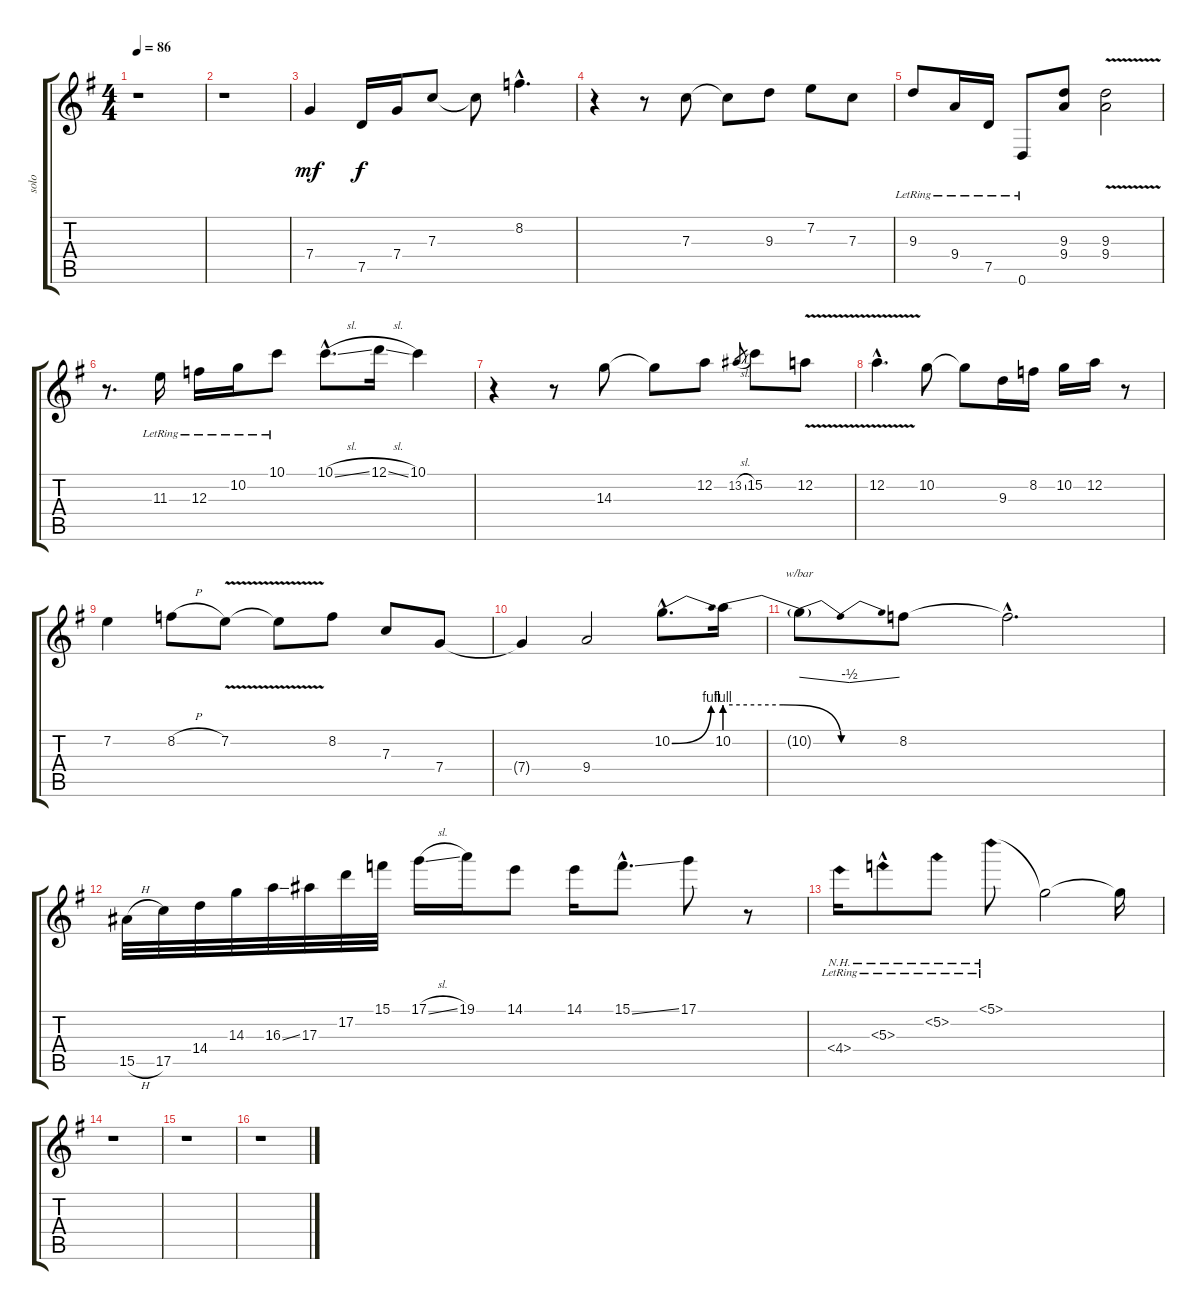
\track ("solo" "solo") {instrument overdrivenguitar}
\staff {score tabs}
\tuning (D4 A3 F3 C3 G2 D2) {hide}
\ts (4 4)
\tempo 86
\clef g2
\ks g
r.1{dy mf instrument overdrivenguitar} |
r.1 |
7.4.4 7.5.16{dy f} 7.4.16 7.3.8 7.3{t}.8 8.2{hac}.4{d} |
r.4 r.8 7.3.8 7.3{t}.8 9.3.8 7.2.8 7.3.8 |
9.3{lr}.8 9.4{lr}.16 7.5{lr}.16 0.6{lr}.8 (9.3 9.4).8 (9.3{v} 9.4).2 |
r.8{d} 11.3{lr}.16 12.3{lr}.16 10.2{lr}.16 10.1{lr}.8 10.1{sl hac}.8{d} 12.1{sl}.16 10.1.4 |
r.4 r.8 14.3.8 14.3{t}.8 12.2.8 13.2{sl}.8{gr} 15.2.8 12.2{v}.8 |
12.2{v hac}.4{d} 10.2.8 10.2{t}.8 9.3.16 8.2.16 10.2.16 12.2.16 r.8 |
7.2.4 8.2{h}.8 7.2{v}.8 7.2{t}.8 8.2.8 7.3.8 7.4.8 |
7.4{t}.4 9.4.2 10.2{be (bend 0 0 60 4) hac}.8{d} 10.2{be (custom 0 4 20 4 40 0 60 0)}.16 |
10.2{t}.8{tbe (dip default 0 0 30 -2 60 0)} 8.2.8 8.2{hac t}.2{d} |
15.5{h}.32 17.5.32 14.4.32 14.3.32 16.3{ss}.32 17.3.32 17.2.32 15.1.32 17.1{sl}.16 19.1.16 14.1.8 14.1.16 15.1{ss hac}.8{d} 17.1.8 r.8 |
4.4{nh lr}.16 5.3{nh hac lr}.8 5.2{nh lr}.8 5.1{nh lr}.8 5.1{t}.2 5.1{t}.16 |
r.1 |
r.1 |
r.1
